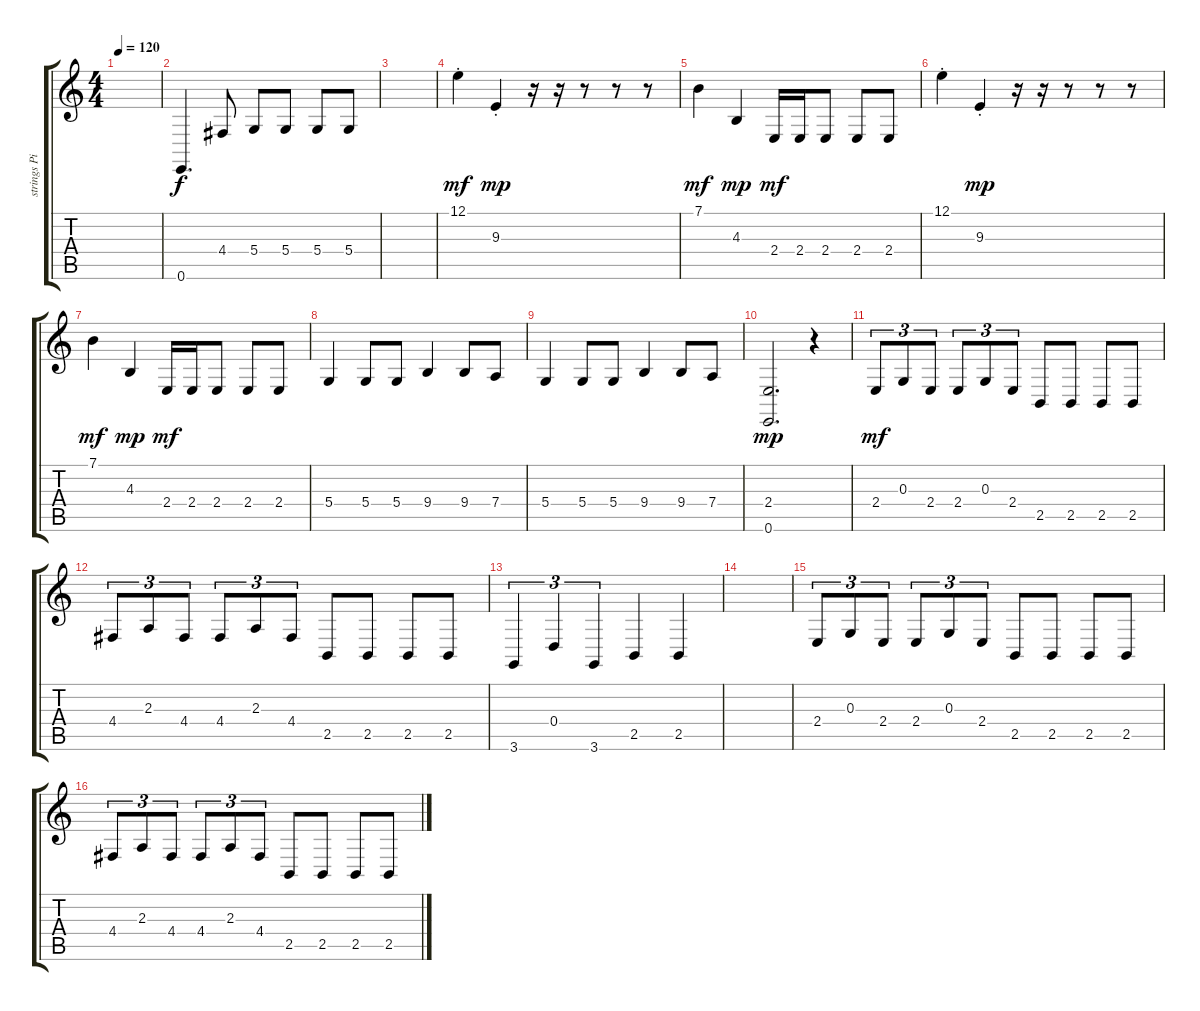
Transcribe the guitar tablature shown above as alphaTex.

\track ("strings Pizz" "strings Pi") {instrument pizzicatostrings}
\staff {score tabs}
\tuning (E4 B3 G3 D3 A2 E2) {hide}
\ts (4 4)
\tempo 120
\clef g2
\ks c
|
0.6.4{d} 4.4.8 5.4.8 5.4.8 5.4.8 5.4.8 |
|
12.1{st}.4{dy mf} 9.3{st}.4{dy mp} r.16 r.16 r.8 r.8 r.8 |
7.1.4{dy mf} 4.3.4{dy mp} 2.4.16{dy mf} 2.4.16 2.4.8 2.4.8 2.4.8 |
12.1{st}.4 9.3{st}.4{dy mp} r.16 r.16 r.8 r.8 r.8 |
7.1.4{dy mf} 4.3.4{dy mp} 2.4.16{dy mf} 2.4.16 2.4.8 2.4.8 2.4.8 |
5.4.4 5.4.8 5.4.8 9.4.4 9.4.8 7.4.8 |
5.4.4 5.4.8 5.4.8 9.4.4 9.4.8 7.4.8 |
(2.4 0.6).2{d dy mp} r.4 |
2.4.8{tu (3 2) dy mf} 0.3.8{tu (3 2)} 2.4.8{tu (3 2)} 2.4.8{tu (3 2)} 0.3.8{tu (3 2)} 2.4.8{tu (3 2)} 2.5.8 2.5.8 2.5.8 2.5.8 |
4.4.8{tu (3 2)} 2.3.8{tu (3 2)} 4.4.8{tu (3 2)} 4.4.8{tu (3 2)} 2.3.8{tu (3 2)} 4.4.8{tu (3 2)} 2.5.8 2.5.8 2.5.8 2.5.8 |
3.6.4{tu (3 2)} 0.4.4{tu (3 2)} 3.6.4{tu (3 2)} 2.5.4 2.5.4 |
|
2.4.8{tu (3 2)} 0.3.8{tu (3 2)} 2.4.8{tu (3 2)} 2.4.8{tu (3 2)} 0.3.8{tu (3 2)} 2.4.8{tu (3 2)} 2.5.8 2.5.8 2.5.8 2.5.8 |
4.4.8{tu (3 2)} 2.3.8{tu (3 2)} 4.4.8{tu (3 2)} 4.4.8{tu (3 2)} 2.3.8{tu (3 2)} 4.4.8{tu (3 2)} 2.5.8 2.5.8 2.5.8 2.5.8
